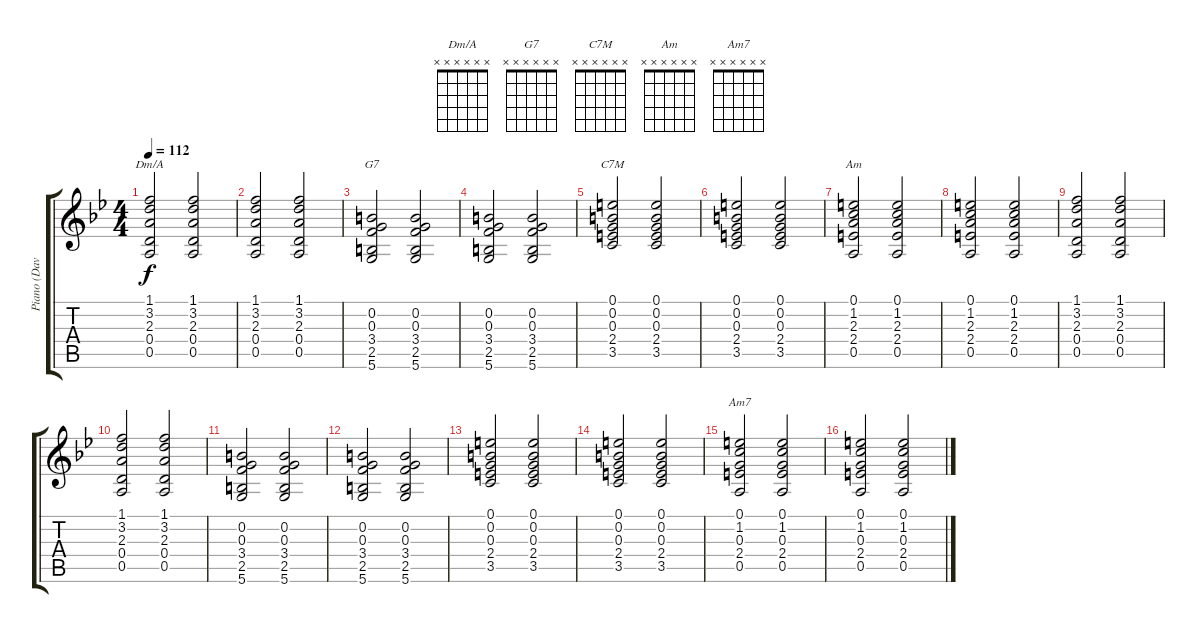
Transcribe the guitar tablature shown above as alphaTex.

\track ("Piano (Davies)" "Piano (Dav") {instrument acousticgrandpiano}
\staff {score tabs}
\tuning (E5 B4 G4 D4 A3 D3) {hide}
\chord ("Dm/A" x x x x x x)
\chord ("G7" x x x x x x)
\chord ("C7M" x x x x x x)
\chord ("Am" x x x x x x)
\chord ("Am7" x x x x x x)
\ts (4 4)
\tempo 112
\clef g2
\ks bb
(1.1 3.2 2.3 0.4 0.5).2{ch "Dm/A" dy f} (1.1 3.2 2.3 0.4 0.5).2 |
(1.1 3.2 2.3 0.4 0.5).2 (1.1 3.2 2.3 0.4 0.5).2 |
(0.2 0.3 3.4 2.5 5.6).2{ch "G7"} (0.2 0.3 3.4 2.5 5.6).2 |
(0.2 0.3 3.4 2.5 5.6).2 (0.2 0.3 3.4 2.5 5.6).2 |
(0.1 0.2 0.3 2.4 3.5).2{ch "C7M"} (0.1 0.2 0.3 2.4 3.5).2 |
(0.1 0.2 0.3 2.4 3.5).2 (0.1 0.2 0.3 2.4 3.5).2 |
(0.1 1.2 2.3 2.4 0.5).2{ch "Am"} (0.1 1.2 2.3 2.4 0.5).2 |
(0.1 1.2 2.3 2.4 0.5).2 (0.1 1.2 2.3 2.4 0.5).2 |
(1.1 3.2 2.3 0.4 0.5).2 (1.1 3.2 2.3 0.4 0.5).2 |
(1.1 3.2 2.3 0.4 0.5).2 (1.1 3.2 2.3 0.4 0.5).2 |
(0.2 0.3 3.4 2.5 5.6).2 (0.2 0.3 3.4 2.5 5.6).2 |
(0.2 0.3 3.4 2.5 5.6).2 (0.2 0.3 3.4 2.5 5.6).2 |
(0.1 0.2 0.3 2.4 3.5).2 (0.1 0.2 0.3 2.4 3.5).2 |
(0.1 0.2 0.3 2.4 3.5).2 (0.1 0.2 0.3 2.4 3.5).2 |
(0.1 1.2 0.3 2.4 0.5).2{ch "Am7"} (0.1 1.2 0.3 2.4 0.5).2 |
(0.1 1.2 0.3 2.4 0.5).2 (0.1 1.2 0.3 2.4 0.5).2
